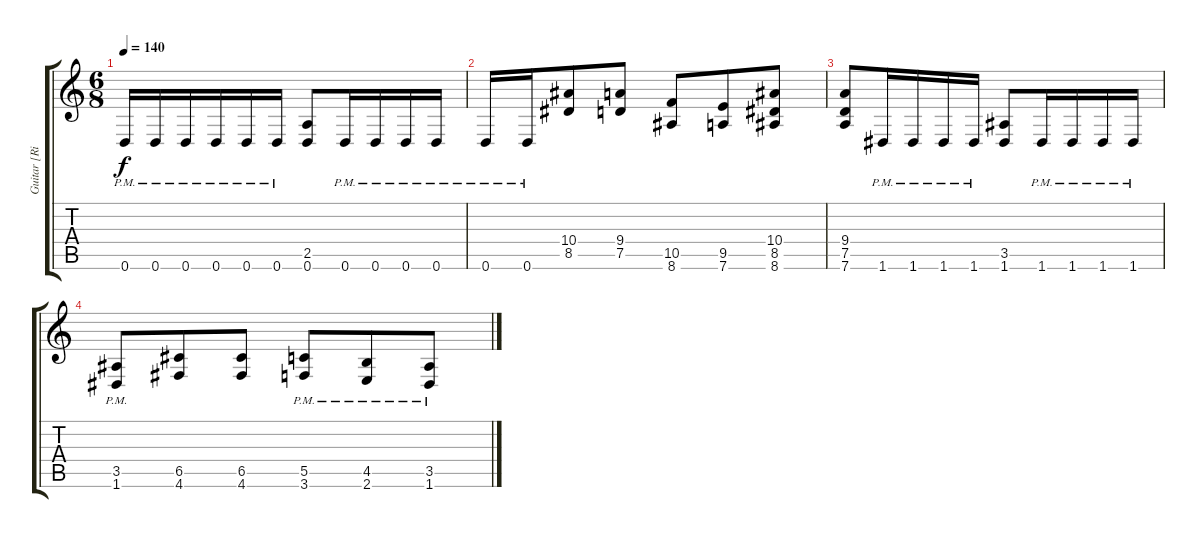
\track ("Guitar [Right]" "Guitar [Ri") {instrument distortionguitar}
\staff {score tabs}
\tuning (D4 A3 F3 C3 G2 D2) {hide}
\ts (6 8)
\tempo 140
\clef g2
\ks c
0.6{pm}.16{dy f} 0.6{pm}.16 0.6{pm}.16 0.6{pm}.16 0.6{pm}.16 0.6{pm}.16 (2.5 0.6).8 0.6{pm}.16 0.6{pm}.16 0.6{pm}.16 0.6{pm}.16 |
0.6{pm}.16 0.6{pm}.16 (10.4 8.5).8 (9.4 7.5).8 (10.5 8.6).8 (9.5 7.6).8 (10.4 8.5 8.6).8 |
(9.4 7.5 7.6).8 1.6{pm}.16 1.6{pm}.16 1.6{pm}.16 1.6{pm}.16 (3.5 1.6).8 1.6{pm}.16 1.6{pm}.16 1.6{pm}.16 1.6{pm}.16 |
(3.5{pm} 1.6{pm}).8 (6.5 4.6).8 (6.5 4.6).8 (5.5{pm} 3.6{pm}).8 (4.5{pm} 2.6{pm}).8 (3.5{pm} 1.6{pm}).8
